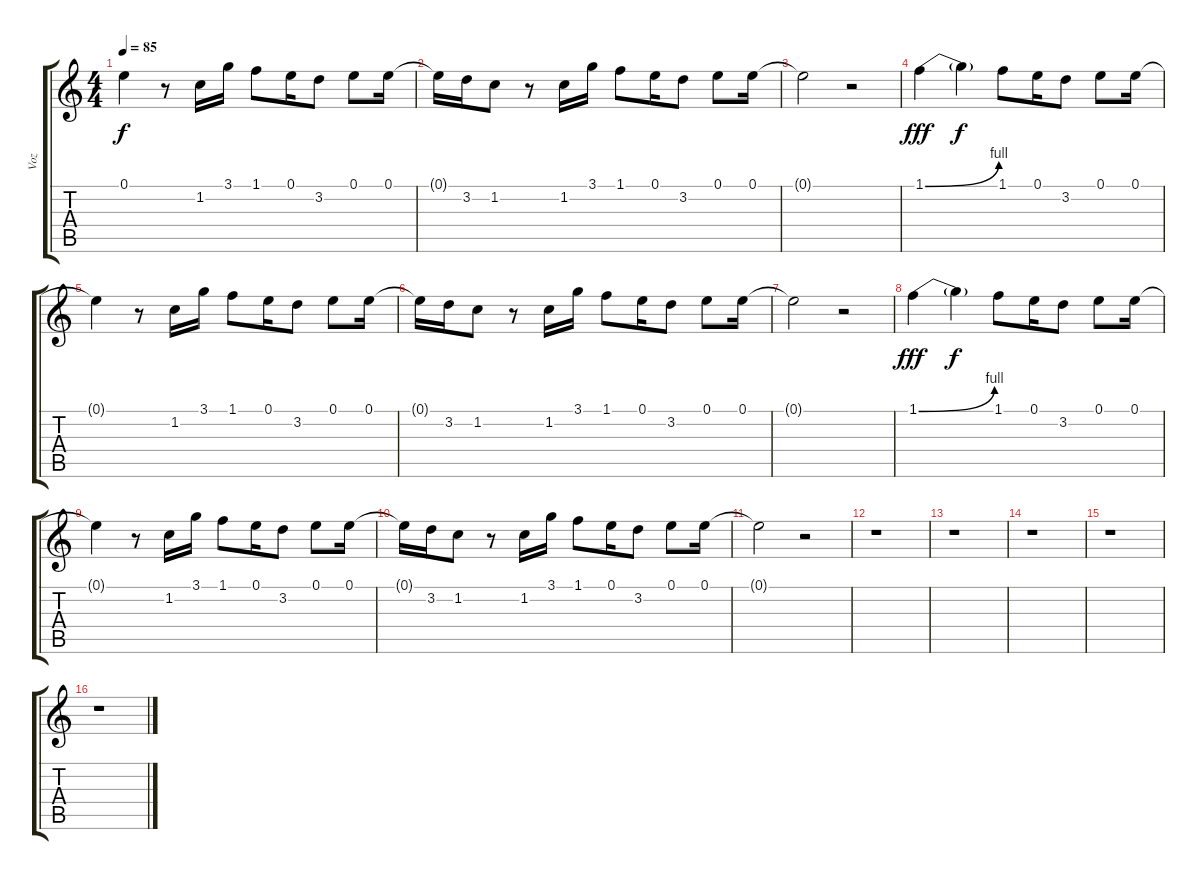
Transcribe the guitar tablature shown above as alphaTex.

\track ("Voz" "Voz") {instrument acousticguitarsteel}
\staff {score tabs}
\tuning (E4 B3 G3 D3 A2 E2) {hide}
\ts (4 4)
\tempo 85
\clef g2
\ks c
0.1{t}.4{dy f} r.8 1.2.16 3.1.16 1.1.8 0.1.16 3.2.8 0.1.8 0.1.16 |
0.1{t}.16 3.2.16 1.2.8 r.8 1.2.16 3.1.16 1.1.8 0.1.16 3.2.8 0.1.8 0.1.16 |
0.1{t}.2 r.2 |
1.1{be (bend 0 0 60 4)}.4{dy fff} 1.1{t}.4{dy f} 1.1.8 0.1.16 3.2.8 0.1.8 0.1.16 |
0.1{t}.4 r.8 1.2.16 3.1.16 1.1.8 0.1.16 3.2.8 0.1.8 0.1.16 |
0.1{t}.16 3.2.16 1.2.8 r.8 1.2.16 3.1.16 1.1.8 0.1.16 3.2.8 0.1.8 0.1.16 |
0.1{t}.2 r.2 |
1.1{be (bend 0 0 60 4)}.4{dy fff} 1.1{t}.4{dy f} 1.1.8 0.1.16 3.2.8 0.1.8 0.1.16 |
0.1{t}.4 r.8 1.2.16 3.1.16 1.1.8 0.1.16 3.2.8 0.1.8 0.1.16 |
0.1{t}.16 3.2.16 1.2.8 r.8 1.2.16 3.1.16 1.1.8 0.1.16 3.2.8 0.1.8 0.1.16 |
0.1{t}.2 r.2 |
r.1 |
r.1 |
r.1 |
r.1 |
r.1
